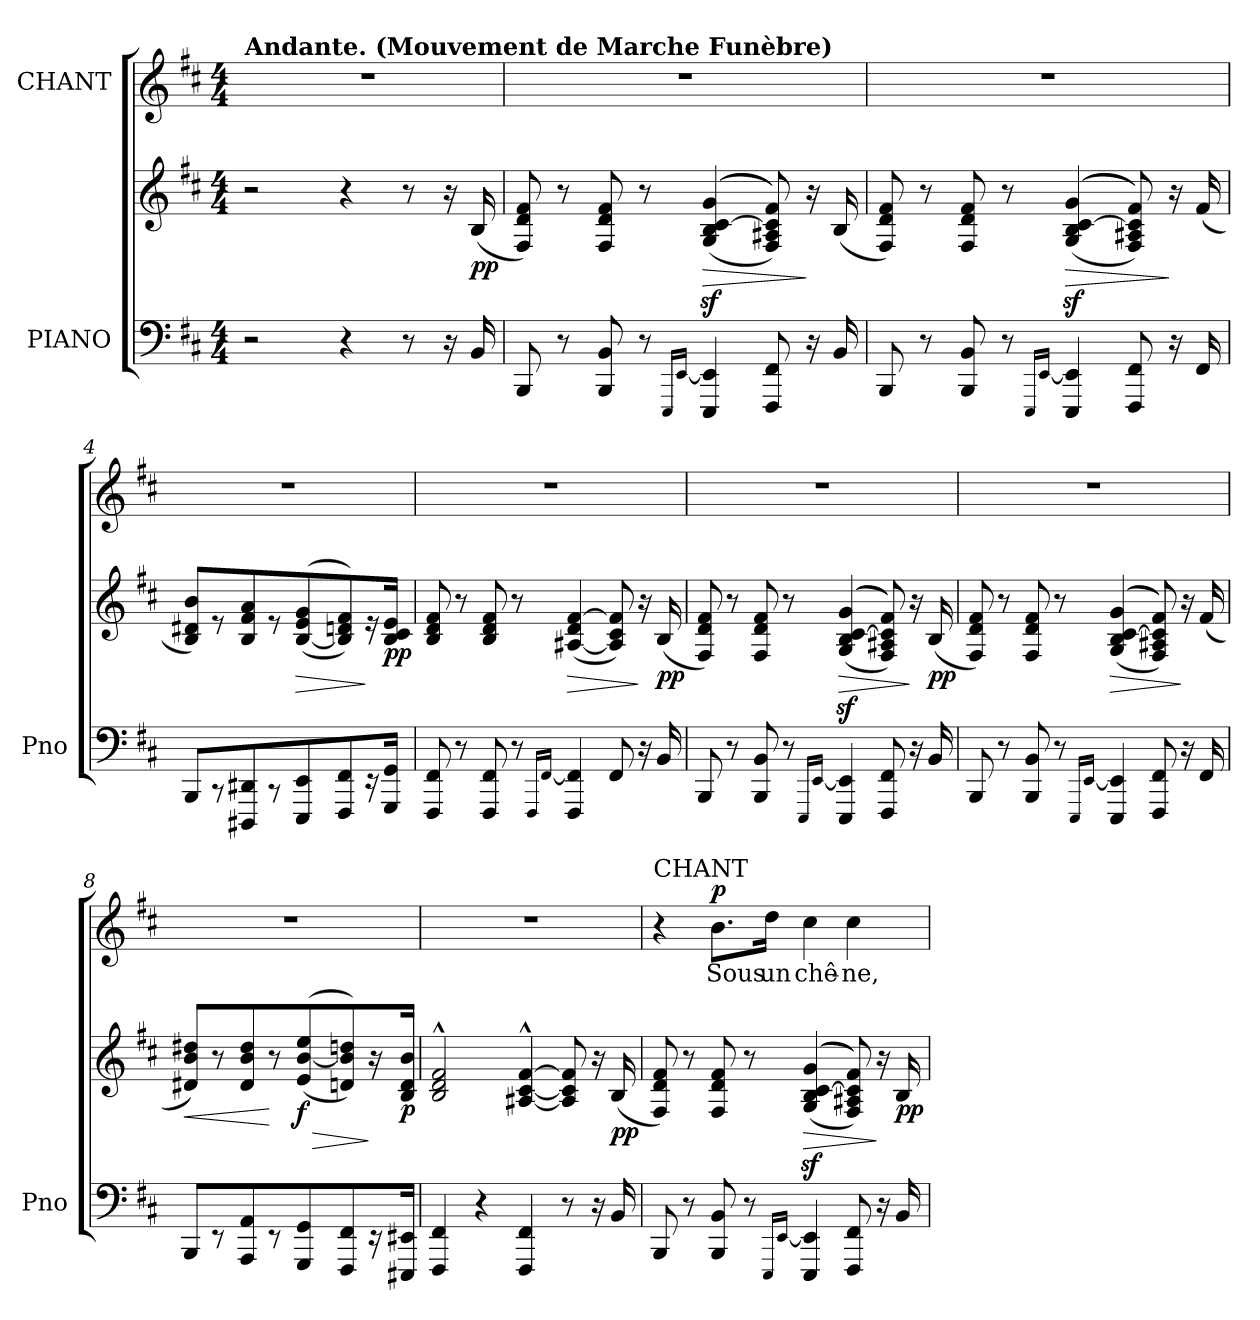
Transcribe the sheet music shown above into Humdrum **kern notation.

**kern	**kern	**dynam	**kern	**text	**dynam
*part2	*part2	*part2	*part1	*part1	*part1
*staff3	*staff2	*staff2/3	*staff1	*staff1	*staff1
*I"PIANO	*	*	*I"CHANT	*	*
*I'Pno	*	*	*	*	*
*clefF4	*clefG2	*	*clefG2	*	*
*k[f#c#]	*k[f#c#]	*	*k[f#c#]	*	*
*M4/4	*M4/4	*	*M4/4	*	*
=1	=1	=1	=1	=1	=1
!	!	!	!LO:TX:a:B:t=Andante. (Mouvement de Marche Funèbre)	!	!
2r	2r	.	1r	.	.
4r	4r	.	.	.	.
8r	8r	.	.	.	.
16r	16r	.	.	.	.
!	!	!LO:DY:b	!	!	!
16BB/	(>16B/	pp	.	.	.
=2	=2	=2	=2	=2	=2
8BBB/	8F#/ 8d/ 8f#/)	.	1r	.	.
8r	8r	.	.	.	.
8BBB/ 8BB/	8F#/ 8d/ 8f#/	.	.	.	.
8r	8r	.	.	.	.
16qEEE/LL	.	.	.	.	.
[>16qEE/JJ	.	.	.	.	.
!	!	!LO:HP:b	!	!	!
!	!	!LO:DY:n=1:b	!	!	!
4EEE/ 4EE/]	((<(<4G/z< 4B/z< [4c#/z< 4g/z<	> other-dynamics	.	.	.
8FFF#/ 8FF#/	8F#/ 8A#X/ 8c#/] 8f#/)))	.	.	.	.
16r	16r	]	.	.	.
16BB/	(>16B/	.	.	.	.
=3	=3	=3	=3	=3	=3
8BBB/	8F#/ 8d/ 8f#/)	.	1r	.	.
8r	8r	.	.	.	.
8BBB/ 8BB/	8F#/ 8d/ 8f#/	.	.	.	.
8r	8r	.	.	.	.
16qEEE/LL	.	.	.	.	.
[>16qEE/JJ	.	.	.	.	.
!	!	!LO:HP:b	!	!	!
!	!	!LO:DY:n=1:b	!	!	!
4EEE/ 4EE/]	((<(<4G/z< 4B/z< [4c#/z< 4g/z<	> other-dynamics	.	.	.
8FFF#/ 8FF#/	8F#/ 8A#X/ 8c#/] 8f#/)))	.	.	.	.
16r	16r	]	.	.	.
!	!	!LO:DY:n=2:b	!	!	!
!	!	!LO:DY:n=3:b	!	!	!
!	!	!LO:DY:n=4:b	!	!	!
16FF#/	(>16f#/	other-dynamics f other-dynamics	.	.	.
=4	=4	=4	=4	=4	=4
8BBB/	8B/ 8d#X/ 8b/)	.	1r	.	.
8r	8r	.	.	.	.
8DDD#X/ 8DD#X/	8B/ 8f#/ 8a/	.	.	.	.
8r	8r	.	.	.	.
!	!	!LO:HP:b	!	!	!
4EEE/ 4EE/	(<([4B/ 4e/ 4g/	>	.	.	.
8FFF#/ 8FF#/L	8B/] 8dn/ 8f#/L))	.	.	.	.
16r	16r	]	.	.	.
!	!	!LO:DY:b	!	!	!
16GGG/ 16GG/JJ	16B/ 16c#/ 16e/JJ	pp	.	.	.
=5	=5	=5	=5	=5	=5
8FFF#/ 8FF#/	8B/ 8d/ 8f#/	.	1r	.	.
8r	8r	.	.	.	.
8FFF#/ 8FF#/	8B/ 8d/ 8f#/	.	.	.	.
8r	8r	.	.	.	.
16qFFF#/LL	.	.	.	.	.
[>16qFF#/JJ	.	.	.	.	.
!	!	!LO:HP:b	!	!	!
4FFF#/ 4FF#/]	(<[4A#X/ 4d/ [4f#/	>	.	.	.
8FF#/	8A#/] 8c#/ 8f#/])	.	.	.	.
16r	16r	]	.	.	.
!	!	!LO:DY:b	!	!	!
16BB/	(>16B/	pp	.	.	.
=6	=6	=6	=6	=6	=6
8BBB/	8F#/ 8d/ 8f#/)	.	1r	.	.
8r	8r	.	.	.	.
8BBB/ 8BB/	8F#/ 8d/ 8f#/	.	.	.	.
8r	8r	.	.	.	.
16qEEE/LL	.	.	.	.	.
[>16qEE/JJ	.	.	.	.	.
!	!	!LO:HP:b	!	!	!
!	!	!LO:DY:n=1:b	!	!	!
4EEE/ 4EE/]	((<(<4G/z< 4B/z< [4c#/z< 4g/z<	> other-dynamics	.	.	.
8FFF#/ 8FF#/	8F#/ 8A#X/ 8c#/] 8f#/)))	.	.	.	.
16r	16r	]	.	.	.
!	!	!LO:DY:n=2:b	!	!	!
16BB/	(>16B/	pp	.	.	.
=7	=7	=7	=7	=7	=7
8BBB/	8F#/ 8d/ 8f#/)	.	1r	.	.
8r	8r	.	.	.	.
8BBB/ 8BB/	8F#/ 8d/ 8f#/	.	.	.	.
8r	8r	.	.	.	.
16qEEE/LL	.	.	.	.	.
[>16qEE/JJ	.	.	.	.	.
!	!	!LO:HP:b	!	!	!
!	!	!LO:DY:n=1:b	!	!	!
!	!	!LO:DY:n=2:b	!	!	!
4EEE/ 4EE/]	((<(<4G/ 4B/ [4c#/ 4g/	> other-dynamics f	.	.	.
8FFF#/ 8FF#/	8F#/ 8A#X/ 8c#/] 8f#/)))	.	.	.	.
16r	16r	]	.	.	.
!	!	!LO:DY:n=3:b	!	!	!
!	!	!LO:DY:n=4:b	!	!	!
16FF#/	(>16f#/	other-dynamics f	.	.	.
=8	=8	=8	=8	=8	=8
!	!	!LO:HP:b	!	!	!
8BBB/	8d#X/ 8b/ 8dd#X/)	<	1r	.	.
8r	8r	.	.	.	.
8AAA/ 8AA/	8d#/ 8b/ 8dd#/	.	.	.	.
8r	8r	[	.	.	.
!	!	!LO:HP:b	!	!	!
!	!	!LO:DY:n=1:b	!	!	!
4GGG/ 4GG/	((<4e/ [<4b/ 4ee/	> f	.	.	.
8FFF#/ 8FF#/L	8dn/ 8b/] 8ddn/L))	.	.	.	.
16r	16r	]	.	.	.
!	!	!LO:DY:n=2:b	!	!	!
16EEE#X/ 16EE#X/JJ	16B/ 16d/ 16b/JJ	p	.	.	.
=9	=9	=9	=9	=9	=9
4FFF#/ 4FF#/	2B/^^ 2d/^^ 2f#/^^	.	1r	.	.
4r	.	.	.	.	.
4FFF#/ 4FF#/	[4A#X/^^ [4c#/^^ [4f#/^^	.	.	.	.
8r	8A#/] 8c#/] 8f#/]	.	.	.	.
16r	16r	.	.	.	.
!	!	!LO:DY:b	!	!	!
16BB/	(>16B/	pp	.	.	.
=10	=10	=10	=10	=10	=10
!	!	!	!LO:TX:a:t=CHANT	!	!
8BBB/	8F#/ 8d/ 8f#/)	.	4r	.	.
8r	8r	.	.	.	.
!	!	!	!	!	!LO:DY:a
8BBB/ 8BB/	8F#/ 8d/ 8f#/	.	8.b\L	Sous	p
8r	8r	.	.	.	.
.	.	.	16dd\Jk	un	.
16qEEE/LL	.	.	.	.	.
[>16qEE/JJ	.	.	.	.	.
!	!	!LO:HP:b	!	!	!
4EEE/ 4EE/]	((<(<4G/z< 4B/z< [4c#/z< 4g/z<	>	4cc#\	chê-	.
8FFF#/ 8FF#/	8F#/ 8A#X/ 8c#/] 8f#/)))	.	4cc#\	-ne,	.
16r	16r	]	.	.	.
!	!	!LO:DY:b	!	!	!
16BB/	16B/	pp	.	.	.
=	=	=	=	=	=
*-	*-	*-	*-	*-	*-
